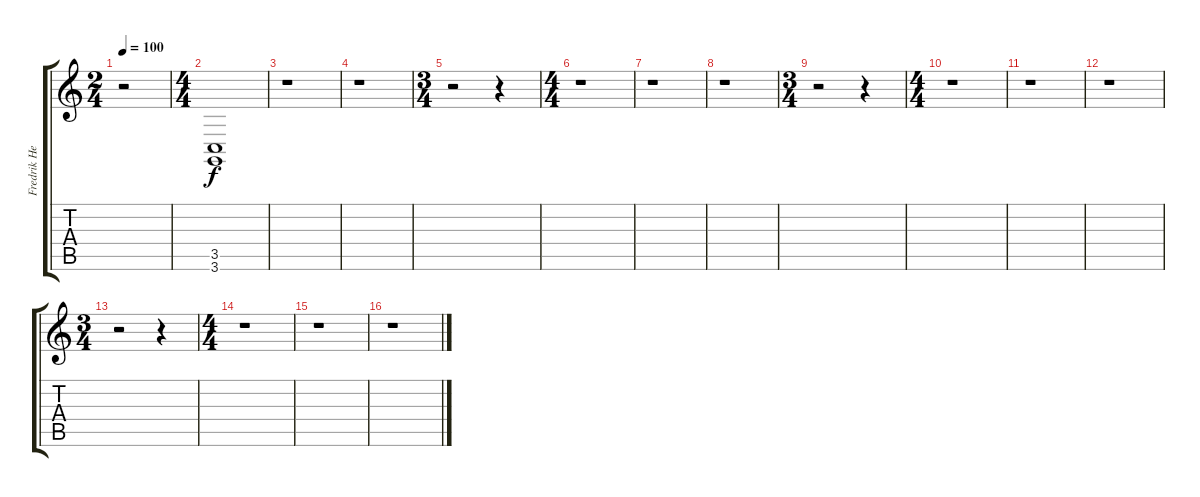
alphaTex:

\track ("Fredrik Hermansson" "Fredrik He") {instrument acousticgrandpiano}
\staff {score tabs}
\tuning (E4 B3 G3 D3 A2 E2) {hide}
\ts (2 4)
\tempo 100
\clef g2
\ks c
r.2{dy f} |
\ts (4 4)
(3.5 3.6).1{volume 10 instrument timpani} |
r.1 |
r.1 |
\ts (3 4)
r.2 r.4 |
\ts (4 4)
r.1 |
r.1 |
r.1 |
\ts (3 4)
r.2 r.4 |
\ts (4 4)
r.1 |
r.1 |
r.1 |
\ts (3 4)
r.2 r.4 |
\ts (4 4)
r.1 |
r.1 |
r.1
